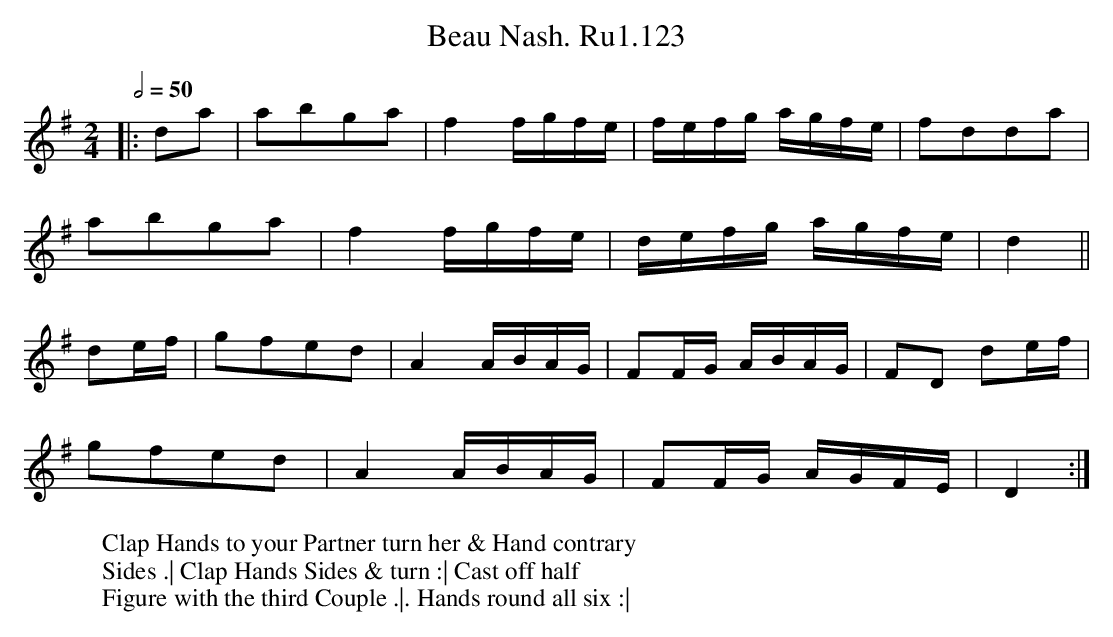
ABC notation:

X:1
T:Beau Nash. Ru1.123
M:2/4
L:1/8
W:Clap Hands to your Partner turn her & Hand contrary
W:Sides .| Clap Hands Sides & turn :| Cast off half
W:Figure with the third Couple .|. Hands round all six :|
Q:2/4=50
K:Dmix
|:da | abga | f2 f/g/f/e/ | f/e/f/g/ a/g/f/e/ | fdda |
abga | f2 f/g/f/e/ | d/e/f/g/ a/g/f/e/ | d2 ||
de/f/ |gfed | A2 A/B/A/G/ | FF/G/ A/B/A/G/ | FD de/f/ |
gfed | A2 A/B/A/G/ | FF/G/ A/G/F/E/ | D2 :|
